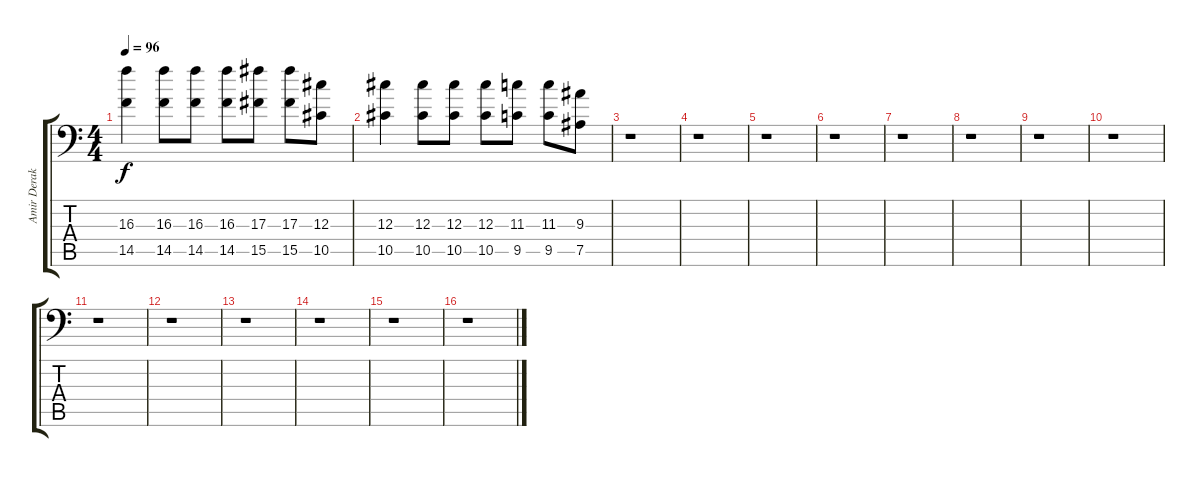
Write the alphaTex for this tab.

\track ("Amir Derakh (Electric)" "Amir Derak") {instrument distortionguitar}
\staff {score tabs}
\tuning (Bb3 F3 Db3 Ab2 Eb2 Bb1) {hide}
\ts (4 4)
\tempo 96
\clef f4
\ks c
(16.3 14.5).4{dy f} (16.3 14.5).8 (16.3 14.5).8 (16.3 14.5).8 (17.3 15.5).8 (17.3 15.5).8 (12.3 10.5).8 |
(12.3 10.5).4 (12.3 10.5).8 (12.3 10.5).8 (12.3 10.5).8 (11.3 9.5).8 (11.3 9.5).8 (9.3 7.5).8 |
r.1 |
r.1 |
r.1 |
r.1 |
r.1 |
r.1 |
r.1 |
r.1 |
r.1 |
r.1 |
r.1 |
r.1 |
r.1 |
r.1
